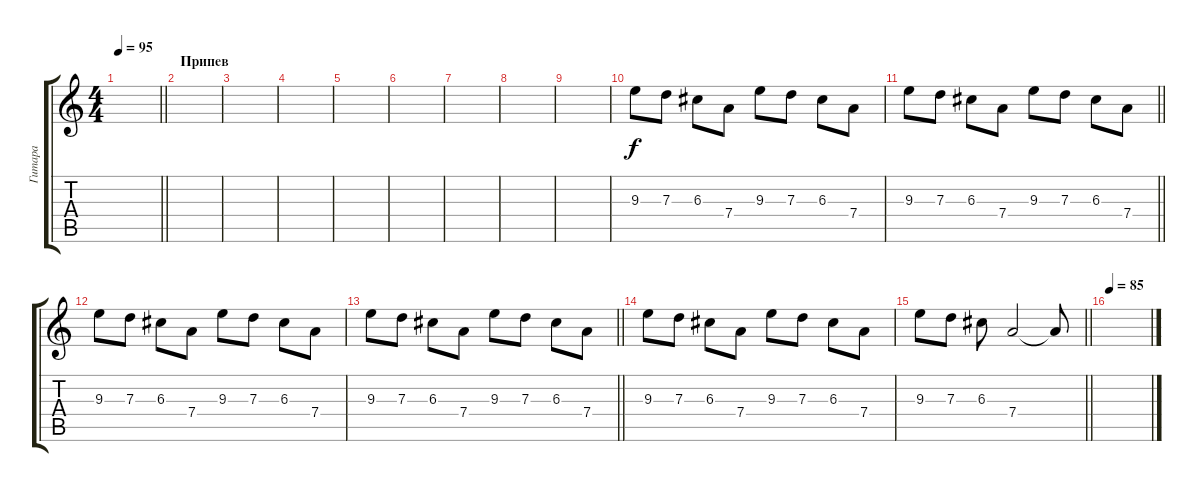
\track ("Гитара" "Гитара") {instrument acousticguitarsteel}
\staff {score tabs}
\tuning (E4 B3 G3 D3 A2 E2) {hide}
\ts (4 4)
\tempo 95
\clef g2
\barLineRight lightlight
\ks c
|
\section ("" "Припев")
|
|
|
|
|
|
|
|
9.3.8{volume 13} 7.3.8 6.3.8 7.4.8 9.3.8 7.3.8 6.3.8 7.4.8 |
\barLineRight lightlight
9.3.8 7.3.8 6.3.8 7.4.8 9.3.8 7.3.8 6.3.8 7.4.8 |
9.3.8 7.3.8 6.3.8 7.4.8 9.3.8 7.3.8 6.3.8 7.4.8 |
\barLineRight lightlight
9.3.8 7.3.8 6.3.8 7.4.8 9.3.8 7.3.8 6.3.8 7.4.8 |
9.3.8 7.3.8 6.3.8 7.4.8 9.3.8 7.3.8 6.3.8 7.4.8 |
\barLineRight lightlight
9.3.8 7.3.8 6.3.8 7.4.2 7.4{t}.8 |
\tempo 85
